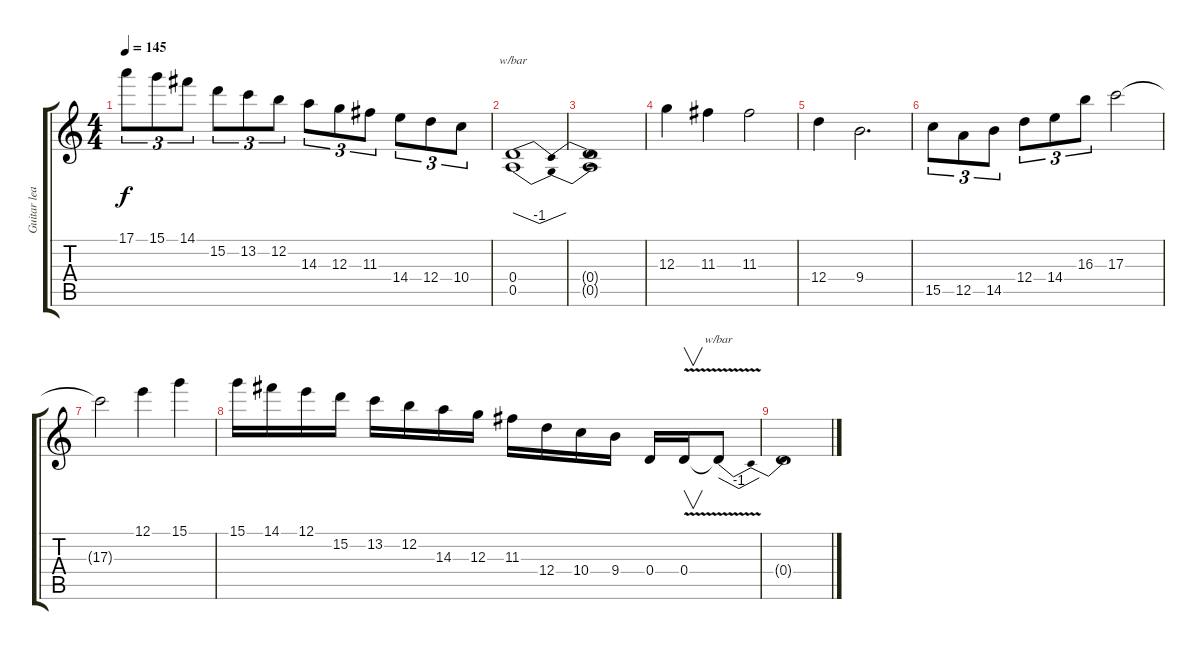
\track ("Guitar lead" "Guitar lea") {instrument distortionguitar}
\staff {score tabs}
\tuning (E4 B3 G3 D3 A2 E2) {hide}
\ts (4 4)
\tempo 145
\clef g2
\ks c
17.1.8{tu (3 2) dy f} 15.1.8{tu (3 2)} 14.1.8{tu (3 2)} 15.2.8{tu (3 2) volume 12} 13.2.8{tu (3 2)} 12.2.8{tu (3 2)} 14.3.8{tu (3 2)} 12.3.8{tu (3 2)} 11.3.8{tu (3 2) volume 11} 14.4.8{tu (3 2)} 12.4.8{tu (3 2)} 10.4.8{tu (3 2)} |
(0.4 0.5).1{tbe (dip default 0 0 30 -4 60 0) volume 9} |
(0.4{t} 0.5{t}).1{volume 8} |
12.3.4{volume 7} 11.3.4 11.3.2 |
12.4.4 9.4.2{d} |
15.5.8{tu (3 2) volume 7} 12.5.8{tu (3 2)} 14.5.8{tu (3 2)} 12.4.8{tu (3 2) volume 5} 14.4.8{tu (3 2)} 16.3.8{tu (3 2)} 17.3.2 |
17.3{t}.2 12.1.4{volume 3} 15.1.4 |
15.1.16 14.1.16 12.1.16{volume 2} 15.2.16 13.2.16 12.2.16 14.3.16 12.3.16 11.3.16 12.4.16 10.4.16 9.4.16 0.4.16 0.4{v}.16{v volume 1 instrument guitarharmonics} 0.4{t}.8{tbe (dip default 0 0 30 -4 60 0)} |
0.4{t}.1
